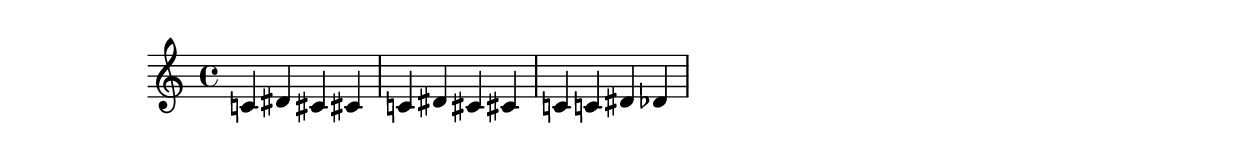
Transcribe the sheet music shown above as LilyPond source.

%% Do not edit this file; it is auto-generated from LSR http://lsr.dsi.unimi.it
%% This file is in the public domain.
\version "2.12.3"

\header {
  lsrtags = "pitches"

  doctitlees = "Alteraciones de estilo dodecafónico para todas las notas, incluidas las naturales"
  texidoces = "
En las obras de principios del s.XX, empezando por Schoenberg, Berg y
Webern (la \"Segunda\" escuela de Viena), cada nota de la escala de
doce tonos se debe tratar con igualdad, sin ninguna jerarquía como los
grados clásicos tonales.  Por tanto, estos compositores imprimen una
alteración accidental para cada nota, incluso en las notas naturales,
para enfatizar su nuevo enfoque de la teoría y el lenguaje musicales.

Este fragmento de código muestra cómo conseguir dichas reglas de
notación.

"

 texidocde = "
 In Werken des fürhen 20. Jahrhundert, angefangen mit Schönberg, Berg
 und Webern (die zweite Wiener Schule), wird jeder Ton der 
 Zwölftonleiter als gleichwertig erachtet, ohne hierarchische
 Ordnung.  Deshalb wird in dieser Musik für jede Note ein Versetzungszeichen
 ausgegeben, auch für unalterierte Tonhöhen, um das neue Verständnis
 der Musiktheorie und Musiksprache zu verdeutlichen.
 
 Dieser Schnipsel zeigt, wie derartige Notationsregeln zu erstellen sind.
 "
 
doctitlede = "Versetzungszeichen für jede Note im Stil der Zwölftonmusik"

  texidoc = "
In early 20th century works, starting with Schoenberg, Berg and Webern
(the \"Second\" Viennese school), every pitch in the twelve-tone scale
has to be regarded as equal, without any hierarchy such as the
classical (tonal) degrees. Therefore, these composers print one
accidental for each note, even at natural pitches, to emphasize their
new approach to music theory and language.

This snippet shows how to achieve such notation rules. 

"
  doctitle = "Dodecaphonic-style accidentals for each note including naturals"
} % begin verbatim

\score {
  \new Staff {
    #(set-accidental-style 'dodecaphonic)
    c'4 dis' cis' cis'
    c'4 dis' cis' cis'
    c'4 c' dis' des'
  }
  \layout {
    \context {
      \Staff
      \remove "Key_engraver"
    }
  }
}

